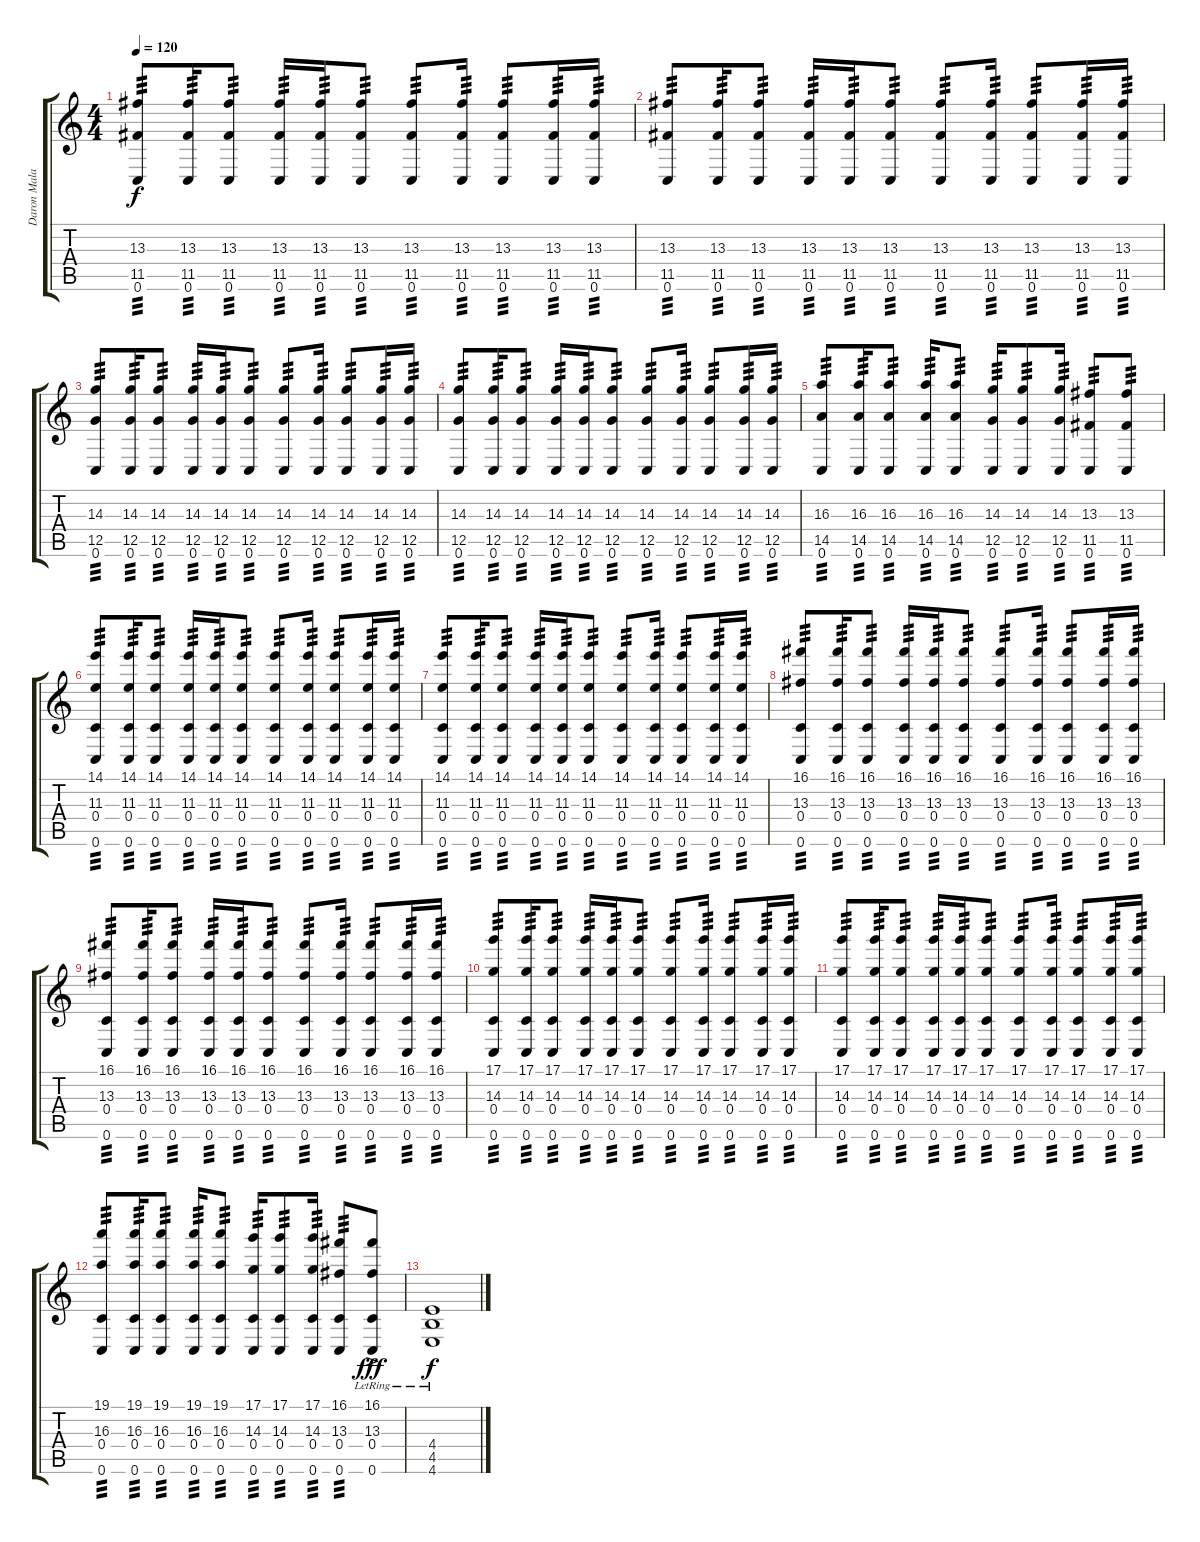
\track ("Daron Malakian" "Daron Mala") {instrument distortionguitar}
\staff {score tabs}
\tuning (D4 A3 F3 C3 G2 C2) {hide}
\ts (4 4)
\tempo 120
\clef g2
\ks c
(13.3 11.5 0.6).8{tp 3 dy f} (13.3 11.5 0.6).16{tp 3} (13.3 11.5 0.6).8{tp 3} (13.3 11.5 0.6).16{tp 3} (13.3 11.5 0.6).16{tp 3} (13.3 11.5 0.6).8{tp 3} (13.3 11.5 0.6).8{tp 3} (13.3 11.5 0.6).16{tp 3} (13.3 11.5 0.6).8{tp 3} (13.3 11.5 0.6).16{tp 3} (13.3 11.5 0.6).16{tp 3} |
(13.3 11.5 0.6).8{tp 3} (13.3 11.5 0.6).16{tp 3} (13.3 11.5 0.6).8{tp 3} (13.3 11.5 0.6).16{tp 3} (13.3 11.5 0.6).16{tp 3} (13.3 11.5 0.6).8{tp 3} (13.3 11.5 0.6).8{tp 3} (13.3 11.5 0.6).16{tp 3} (13.3 11.5 0.6).8{tp 3} (13.3 11.5 0.6).16{tp 3} (13.3 11.5 0.6).16{tp 3} |
(14.3 12.5 0.6).8{tp 3} (14.3 12.5 0.6).16{tp 3} (14.3 12.5 0.6).8{tp 3} (14.3 12.5 0.6).16{tp 3} (14.3 12.5 0.6).16{tp 3} (14.3 12.5 0.6).8{tp 3} (14.3 12.5 0.6).8{tp 3} (14.3 12.5 0.6).16{tp 3} (14.3 12.5 0.6).8{tp 3} (14.3 12.5 0.6).16{tp 3} (14.3 12.5 0.6).16{tp 3} |
(14.3 12.5 0.6).8{tp 3} (14.3 12.5 0.6).16{tp 3} (14.3 12.5 0.6).8{tp 3} (14.3 12.5 0.6).16{tp 3} (14.3 12.5 0.6).16{tp 3} (14.3 12.5 0.6).8{tp 3} (14.3 12.5 0.6).8{tp 3} (14.3 12.5 0.6).16{tp 3} (14.3 12.5 0.6).8{tp 3} (14.3 12.5 0.6).16{tp 3} (14.3 12.5 0.6).16{tp 3} |
(16.3 14.5 0.6).8{tp 3} (16.3 14.5 0.6).16{tp 3} (16.3 14.5 0.6).8{tp 3} (16.3 14.5 0.6).16{tp 3} (16.3 14.5 0.6).8{tp 3} (14.3 12.5 0.6).16{tp 3} (14.3 12.5 0.6).8{tp 3} (14.3 12.5 0.6).16{tp 3} (13.3 11.5 0.6).8{tp 3} (13.3 11.5 0.6).8{tp 3} |
(14.1 11.3 0.4 0.6).8{tp 3} (14.1 11.3 0.4 0.6).16{tp 3} (14.1 11.3 0.4 0.6).8{tp 3} (14.1 11.3 0.4 0.6).16{tp 3} (14.1 11.3 0.4 0.6).16{tp 3} (14.1 11.3 0.4 0.6).8{tp 3} (14.1 11.3 0.4 0.6).8{tp 3} (14.1 11.3 0.4 0.6).16{tp 3} (14.1 11.3 0.4 0.6).8{tp 3} (14.1 11.3 0.4 0.6).16{tp 3} (14.1 11.3 0.4 0.6).16{tp 3} |
(14.1 11.3 0.4 0.6).8{tp 3} (14.1 11.3 0.4 0.6).16{tp 3} (14.1 11.3 0.4 0.6).8{tp 3} (14.1 11.3 0.4 0.6).16{tp 3} (14.1 11.3 0.4 0.6).16{tp 3} (14.1 11.3 0.4 0.6).8{tp 3} (14.1 11.3 0.4 0.6).8{tp 3} (14.1 11.3 0.4 0.6).16{tp 3} (14.1 11.3 0.4 0.6).8{tp 3} (14.1 11.3 0.4 0.6).16{tp 3} (14.1 11.3 0.4 0.6).16{tp 3} |
(16.1 13.3 0.4 0.6).8{tp 3} (16.1 13.3 0.4 0.6).16{tp 3} (16.1 13.3 0.4 0.6).8{tp 3} (16.1 13.3 0.4 0.6).16{tp 3} (16.1 13.3 0.4 0.6).16{tp 3} (16.1 13.3 0.4 0.6).8{tp 3} (16.1 13.3 0.4 0.6).8{tp 3} (16.1 13.3 0.4 0.6).16{tp 3} (16.1 13.3 0.4 0.6).8{tp 3} (16.1 13.3 0.4 0.6).16{tp 3} (16.1 13.3 0.4 0.6).16{tp 3} |
(16.1 13.3 0.4 0.6).8{tp 3} (16.1 13.3 0.4 0.6).16{tp 3} (16.1 13.3 0.4 0.6).8{tp 3} (16.1 13.3 0.4 0.6).16{tp 3} (16.1 13.3 0.4 0.6).16{tp 3} (16.1 13.3 0.4 0.6).8{tp 3} (16.1 13.3 0.4 0.6).8{tp 3} (16.1 13.3 0.4 0.6).16{tp 3} (16.1 13.3 0.4 0.6).8{tp 3} (16.1 13.3 0.4 0.6).16{tp 3} (16.1 13.3 0.4 0.6).16{tp 3} |
(17.1 14.3 0.4 0.6).8{tp 3} (17.1 14.3 0.4 0.6).16{tp 3} (17.1 14.3 0.4 0.6).8{tp 3} (17.1 14.3 0.4 0.6).16{tp 3} (17.1 14.3 0.4 0.6).16{tp 3} (17.1 14.3 0.4 0.6).8{tp 3} (17.1 14.3 0.4 0.6).8{tp 3} (17.1 14.3 0.4 0.6).16{tp 3} (17.1 14.3 0.4 0.6).8{tp 3} (17.1 14.3 0.4 0.6).16{tp 3} (17.1 14.3 0.4 0.6).16{tp 3} |
(17.1 14.3 0.4 0.6).8{tp 3} (17.1 14.3 0.4 0.6).16{tp 3} (17.1 14.3 0.4 0.6).8{tp 3} (17.1 14.3 0.4 0.6).16{tp 3} (17.1 14.3 0.4 0.6).16{tp 3} (17.1 14.3 0.4 0.6).8{tp 3} (17.1 14.3 0.4 0.6).8{tp 3} (17.1 14.3 0.4 0.6).16{tp 3} (17.1 14.3 0.4 0.6).8{tp 3} (17.1 14.3 0.4 0.6).16{tp 3} (17.1 14.3 0.4 0.6).16{tp 3} |
(19.1 16.3 0.4 0.6).8{tp 3} (19.1 16.3 0.4 0.6).16{tp 3} (19.1 16.3 0.4 0.6).8{tp 3} (19.1 16.3 0.4 0.6).16{tp 3} (19.1 16.3 0.4 0.6).8{tp 3} (17.1 14.3 0.4 0.6).16{tp 3} (17.1 14.3 0.4 0.6).8{tp 3} (17.1 14.3 0.4 0.6).16{tp 3} (16.1 13.3 0.4 0.6).8{tp 3} (16.1{ac lr} 13.3 0.4{ac lr} 0.6{ac lr}).8{dy fff} |
(4.4{lr} 4.5{lr} 4.6{lr}).1{dy f}
